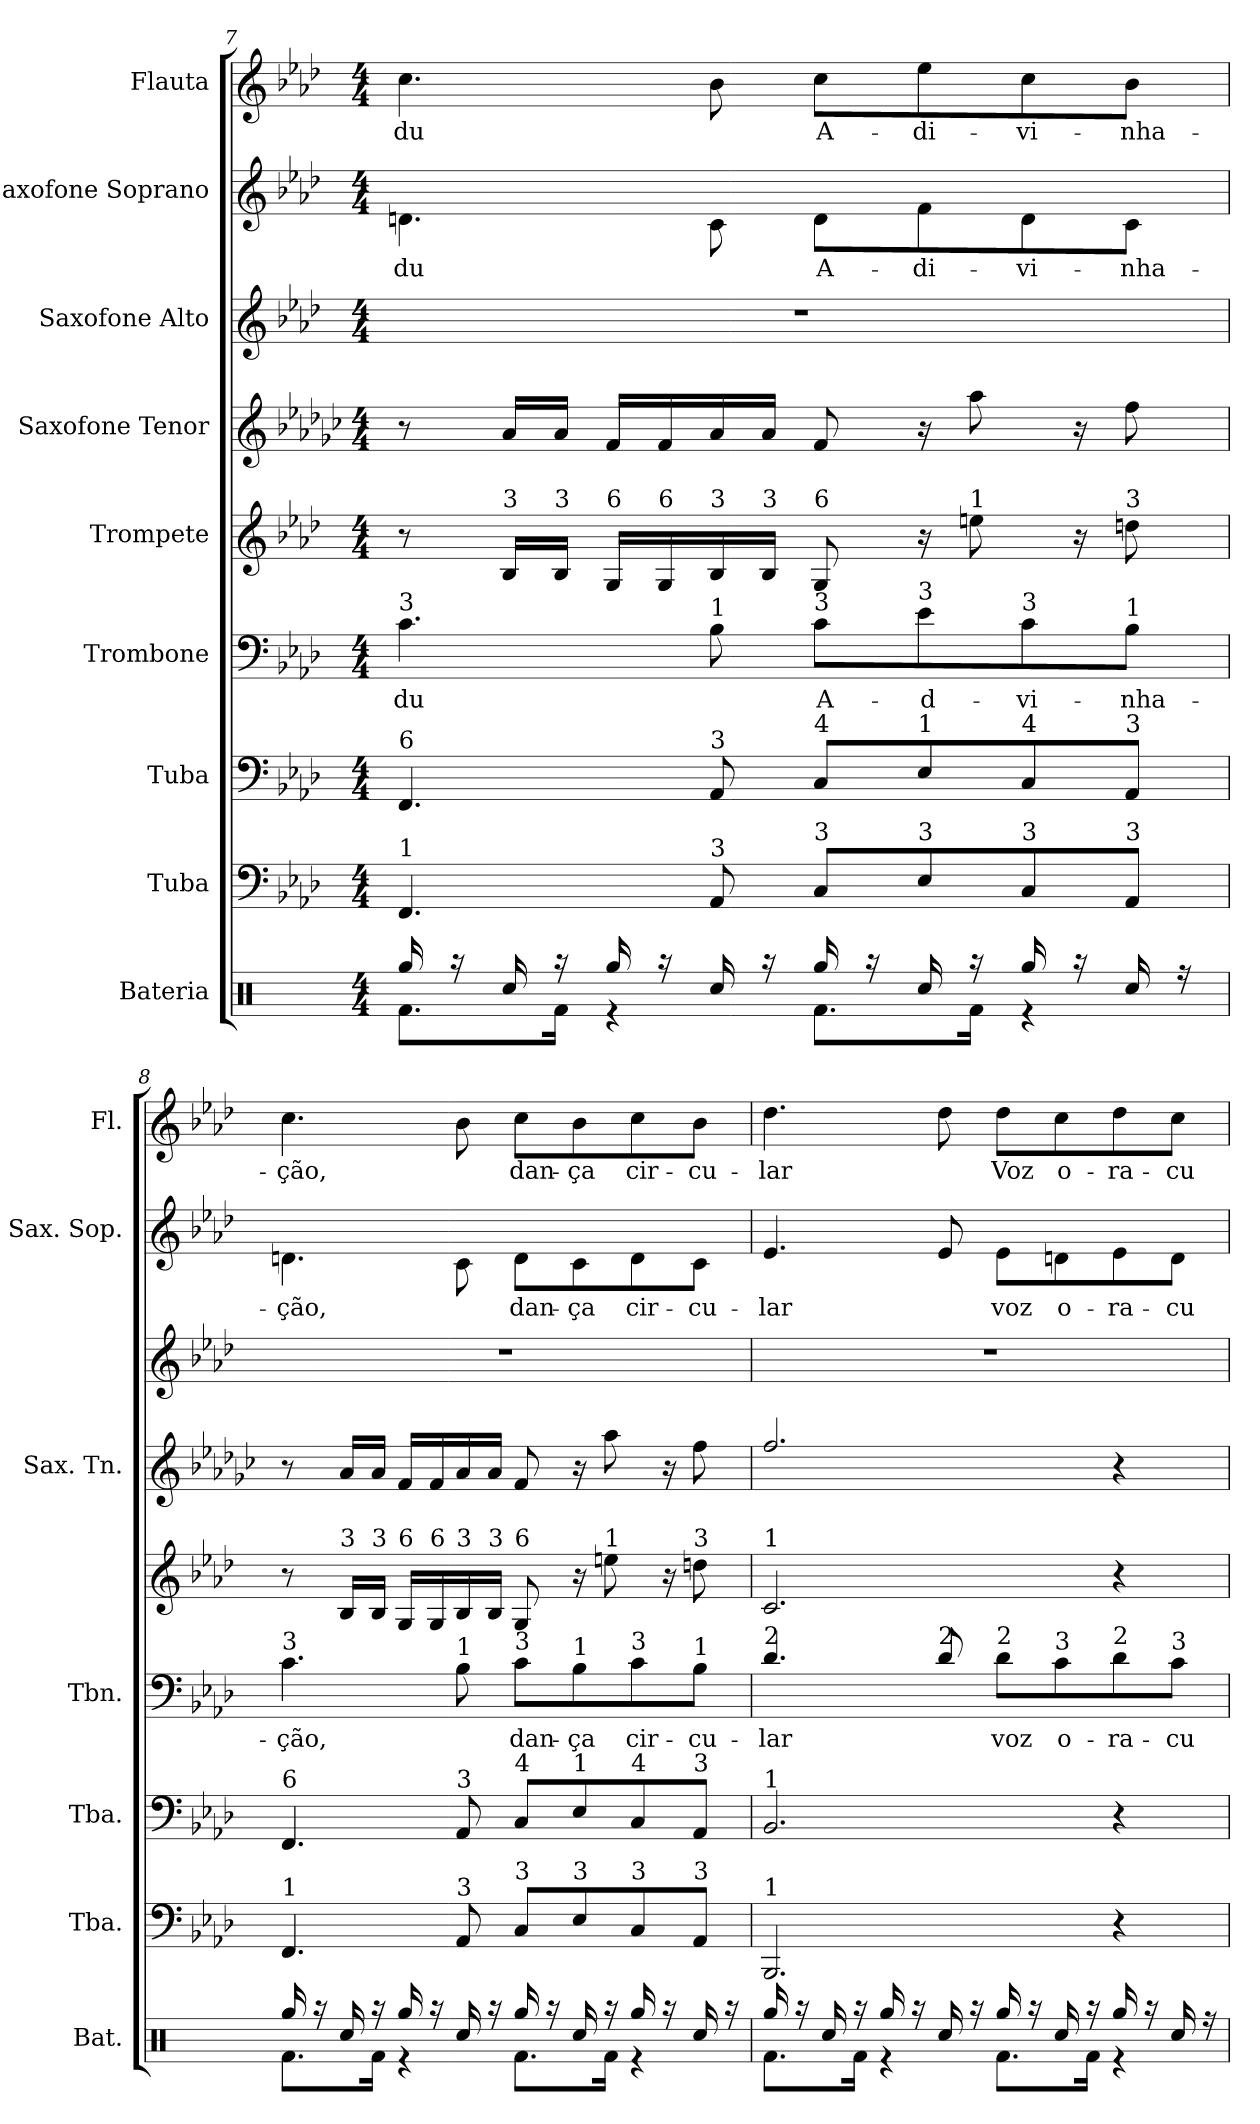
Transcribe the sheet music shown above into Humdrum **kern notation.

**kern	**kern	**kern	**kern	**text	**kern	**kern	**kern	**kern	**text	**kern	**text
*part9	*part8	*part7	*part6	*part6	*part5	*part4	*part3	*part2	*part2	*part1	*part1
*staff9	*staff8	*staff7	*staff6	*staff6	*staff5	*staff4	*staff3	*staff2	*staff2	*staff1	*staff1
*I"Bateria	*I"Tuba	*I"Tuba	*I"Trombone	*	*I"Trompete	*I"Saxofone Tenor	*I"Saxofone Alto	*I"Saxofone Soprano	*	*I"Flauta	*
*I'Bat.	*I'Tba.	*I'Tba.	*I'Tbn.	*	*	*I'Sax. Tn.	*	*I'Sax. Sop.	*	*I'Fl.	*
*clefX	*clefF4	*clefF4	*clefF4	*	*clefG2	*clefG2	*clefG2	*clefG2	*	*clefG2	*
*	*	*	*	*	*ITrd1c2	*ITrd8c14	*ITrd5c9	*ITrd1c2	*	*	*
*k[]	*k[b-e-a-d-]	*k[b-e-a-d-]	*k[b-e-a-d-]	*	*k[b-e-a-d-g-c-]	*k[b-e-a-d-g-c-]	*k[b-e-a-d-g-c-f-]	*k[b-e-a-d-g-c-]	*	*k[b-e-a-d-]	*
*M4/4	*M4/4	*M4/4	*M4/4	*	*M4/4	*M4/4	*M4/4	*M4/4	*	*M4/4	*
=7	=7	=7	=7	=7	=7	=7	=7	=7	=7	=7	=7
*^	*	*	*	*	*	*	*	*	*	*	*
!	!	!	!	!LO:TX:a:t=3	!	!	!	!	!	!	!	!
!	!	!	!LO:TX:a:t=6	!	!	!	!	!	!	!	!	!
!	!	!LO:TX:a:t=1	!	!	!	!	!	!	!	!	!	!
!	!	!	!	!	!LO:LY:b	!	!	!	!	!LO:LY:b	!	!LO:LY:b
16Rgg/	8.Rf\L	4.FF/	4.FF/	4.c\	-du	8r	8r	1r	4.cn\	-du	4.cc\	-du
16r	.	.	.	.	.	.	.	.	.	.	.	.
!	!	!	!	!	!	!LO:TX:a:t=3	!	!	!	!	!	!
16Rcc/	.	.	.	.	.	16A-/LL	16A-/LL	.	.	.	.	.
!	!	!	!	!	!	!LO:TX:a:t=3	!	!	!	!	!	!
16r	16Rf\Jk	.	.	.	.	16A-/JJ	16A-/JJ	.	.	.	.	.
!	!	!	!	!	!	!LO:TX:a:t=6	!	!	!	!	!	!
16Rgg/	4r	.	.	.	.	16F/LL	16F/LL	.	.	.	.	.
!	!	!	!	!	!	!LO:TX:a:t=6	!	!	!	!	!	!
16r	.	.	.	.	.	16F/	16F/	.	.	.	.	.
!	!	!	!	!	!	!LO:TX:a:t=3	!	!	!	!	!	!
!	!	!	!	!LO:TX:a:t=1	!	!	!	!	!	!	!	!
!	!	!	!LO:TX:a:t=3	!	!	!	!	!	!	!	!	!
!	!	!LO:TX:a:t=3	!	!	!	!	!	!	!	!	!	!
16Rcc/	.	8AA-/	8AA-/	8B-\	.	16A-/	16A-/	.	8B-\	.	8b-\	.
!	!	!	!	!	!	!LO:TX:a:t=3	!	!	!	!	!	!
16r	.	.	.	.	.	16A-/JJ	16A-/JJ	.	.	.	.	.
!	!	!	!	!	!	!LO:TX:a:t=6	!	!	!	!	!	!
!	!	!	!	!LO:TX:a:t=3	!	!	!	!	!	!	!	!
!	!	!	!LO:TX:a:t=4	!	!	!	!	!	!	!	!	!
!	!	!LO:TX:a:t=3	!	!	!	!	!	!	!	!	!	!
!	!	!	!	!	!LO:LY:b	!	!	!	!	!LO:LY:b	!	!LO:LY:b
16Rgg/	8.Rf\L	8C/L	8C/L	8c\L	A-	8F/	8F/	.	8c\L	A-	8cc\L	A-
16r	.	.	.	.	.	.	.	.	.	.	.	.
!	!	!	!	!LO:TX:a:t=3	!	!	!	!	!	!	!	!
!	!	!	!LO:TX:a:t=1	!	!	!	!	!	!	!	!	!
!	!	!LO:TX:a:t=3	!	!	!	!	!	!	!	!	!	!
!	!	!	!	!	!LO:LY:b	!	!	!	!	!LO:LY:b	!	!LO:LY:b
16Rcc/	.	8E-/	8E-/	8e-\	-d-	16r	16r	.	8e-\	-di-	8ee-\	-di-
!	!	!	!	!	!	!LO:TX:a:t=1	!	!	!	!	!	!
16r	16Rf\Jk	.	.	.	.	8ddn\	8a-\	.	.	.	.	.
!	!	!	!	!LO:TX:a:t=3	!	!	!	!	!	!	!	!
!	!	!	!LO:TX:a:t=4	!	!	!	!	!	!	!	!	!
!	!	!LO:TX:a:t=3	!	!	!	!	!	!	!	!	!	!
!	!	!	!	!	!LO:LY:b	!	!	!	!	!LO:LY:b	!	!LO:LY:b
16Rgg/	4r	8C/	8C/	8c\	-vi-	.	.	.	8c\	-vi-	8cc\	-vi-
16r	.	.	.	.	.	16r	16r	.	.	.	.	.
!	!	!	!	!	!	!LO:TX:a:t=3	!	!	!	!	!	!
!	!	!	!	!LO:TX:a:t=1	!	!	!	!	!	!	!	!
!	!	!	!LO:TX:a:t=3	!	!	!	!	!	!	!	!	!
!	!	!LO:TX:a:t=3	!	!	!	!	!	!	!	!	!	!
!	!	!	!	!	!LO:LY:b	!	!	!	!	!LO:LY:b	!	!LO:LY:b
16Rcc/	.	8AA-/J	8AA-/J	8B-\J	-nha-	8ccn\	8f\	.	8B-\J	-nha-	8b-\J	-nha-
16r	.	.	.	.	.	.	.	.	.	.	.	.
=8	=8	=8	=8	=8	=8	=8	=8	=8	=8	=8	=8	=8
!	!	!	!	!LO:TX:a:t=3	!	!	!	!	!	!	!	!
!	!	!	!LO:TX:a:t=6	!	!	!	!	!	!	!	!	!
!	!	!LO:TX:a:t=1	!	!	!	!	!	!	!	!	!	!
!	!	!	!	!	!LO:LY:b	!	!	!	!	!LO:LY:b	!	!LO:LY:b
16Rgg/	8.Rf\L	4.FF/	4.FF/	4.c\	-ção,	8r	8r	1r	4.cn\	-ção,	4.cc\	-ção,
16r	.	.	.	.	.	.	.	.	.	.	.	.
!	!	!	!	!	!	!LO:TX:a:t=3	!	!	!	!	!	!
16Rcc/	.	.	.	.	.	16A-/LL	16A-/LL	.	.	.	.	.
!	!	!	!	!	!	!LO:TX:a:t=3	!	!	!	!	!	!
16r	16Rf\Jk	.	.	.	.	16A-/JJ	16A-/JJ	.	.	.	.	.
!	!	!	!	!	!	!LO:TX:a:t=6	!	!	!	!	!	!
16Rgg/	4r	.	.	.	.	16F/LL	16F/LL	.	.	.	.	.
!	!	!	!	!	!	!LO:TX:a:t=6	!	!	!	!	!	!
16r	.	.	.	.	.	16F/	16F/	.	.	.	.	.
!	!	!	!	!	!	!LO:TX:a:t=3	!	!	!	!	!	!
!	!	!	!	!LO:TX:a:t=1	!	!	!	!	!	!	!	!
!	!	!	!LO:TX:a:t=3	!	!	!	!	!	!	!	!	!
!	!	!LO:TX:a:t=3	!	!	!	!	!	!	!	!	!	!
16Rcc/	.	8AA-/	8AA-/	8B-\	.	16A-/	16A-/	.	8B-\	.	8b-\	.
!	!	!	!	!	!	!LO:TX:a:t=3	!	!	!	!	!	!
16r	.	.	.	.	.	16A-/JJ	16A-/JJ	.	.	.	.	.
!	!	!	!	!	!	!LO:TX:a:t=6	!	!	!	!	!	!
!	!	!	!	!LO:TX:a:t=3	!	!	!	!	!	!	!	!
!	!	!	!LO:TX:a:t=4	!	!	!	!	!	!	!	!	!
!	!	!LO:TX:a:t=3	!	!	!	!	!	!	!	!	!	!
!	!	!	!	!	!LO:LY:b	!	!	!	!	!LO:LY:b	!	!LO:LY:b
16Rgg/	8.Rf\L	8C/L	8C/L	8c\L	dan-	8F/	8F/	.	8c\L	dan-	8cc\L	dan-
16r	.	.	.	.	.	.	.	.	.	.	.	.
!	!	!	!	!LO:TX:a:t=1	!	!	!	!	!	!	!	!
!	!	!	!LO:TX:a:t=1	!	!	!	!	!	!	!	!	!
!	!	!LO:TX:a:t=3	!	!	!	!	!	!	!	!	!	!
!	!	!	!	!	!LO:LY:b	!	!	!	!	!LO:LY:b	!	!LO:LY:b
16Rcc/	.	8E-/	8E-/	8B-\	-ça	16r	16r	.	8B-\	-ça	8b-\	-ça
!	!	!	!	!	!	!LO:TX:a:t=1	!	!	!	!	!	!
16r	16Rf\Jk	.	.	.	.	8ddn\	8a-\	.	.	.	.	.
!	!	!	!	!LO:TX:a:t=3	!	!	!	!	!	!	!	!
!	!	!	!LO:TX:a:t=4	!	!	!	!	!	!	!	!	!
!	!	!LO:TX:a:t=3	!	!	!	!	!	!	!	!	!	!
!	!	!	!	!	!LO:LY:b	!	!	!	!	!LO:LY:b	!	!LO:LY:b
16Rgg/	4r	8C/	8C/	8c\	cir-	.	.	.	8c\	cir-	8cc\	cir-
16r	.	.	.	.	.	16r	16r	.	.	.	.	.
!	!	!	!	!	!	!LO:TX:a:t=3	!	!	!	!	!	!
!	!	!	!	!LO:TX:a:t=1	!	!	!	!	!	!	!	!
!	!	!	!LO:TX:a:t=3	!	!	!	!	!	!	!	!	!
!	!	!LO:TX:a:t=3	!	!	!	!	!	!	!	!	!	!
!	!	!	!	!	!LO:LY:b	!	!	!	!	!LO:LY:b	!	!LO:LY:b
16Rcc/	.	8AA-/J	8AA-/J	8B-\J	-cu-	8ccn\	8f\	.	8B-\J	-cu-	8b-\J	-cu-
16r	.	.	.	.	.	.	.	.	.	.	.	.
=9	=9	=9	=9	=9	=9	=9	=9	=9	=9	=9	=9	=9
!	!	!	!	!	!	!LO:TX:a:t=1	!	!	!	!	!	!
!	!	!	!	!LO:TX:a:t=2	!	!	!	!	!	!	!	!
!	!	!	!LO:TX:a:t=1	!	!	!	!	!	!	!	!	!
!	!	!LO:TX:a:t=1	!	!	!	!	!	!	!	!	!	!
!	!	!	!	!	!LO:LY:b	!	!	!	!	!LO:LY:b	!	!LO:LY:b
16Rgg/	8.Rf\L	2.BBB-/	2.BB-/	4.d-/	-lar	2.B-/	2.f/	1r	4.d-/	-lar	4.dd-\	-lar
16r	.	.	.	.	.	.	.	.	.	.	.	.
16Rcc/	.	.	.	.	.	.	.	.	.	.	.	.
16r	16Rf\Jk	.	.	.	.	.	.	.	.	.	.	.
16Rgg/	4r	.	.	.	.	.	.	.	.	.	.	.
16r	.	.	.	.	.	.	.	.	.	.	.	.
!	!	!	!	!LO:TX:a:t=2	!	!	!	!	!	!	!	!
16Rcc/	.	.	.	8d-/	.	.	.	.	8d-/	.	8dd-\	.
16r	.	.	.	.	.	.	.	.	.	.	.	.
!	!	!	!	!LO:TX:a:t=2	!	!	!	!	!	!	!	!
!	!	!	!	!	!LO:LY:b	!	!	!	!	!LO:LY:b	!	!LO:LY:b
16Rgg/	8.Rf\L	.	.	8d-\L	voz	.	.	.	8d-\L	voz	8dd-\L	Voz
16r	.	.	.	.	.	.	.	.	.	.	.	.
!	!	!	!	!LO:TX:a:t=3	!	!	!	!	!	!	!	!
!	!	!	!	!	!LO:LY:b	!	!	!	!	!LO:LY:b	!	!LO:LY:b
16Rcc/	.	.	.	8c\	o-	.	.	.	8cn\	o-	8cc\	o-
16r	16Rf\Jk	.	.	.	.	.	.	.	.	.	.	.
!	!	!	!	!LO:TX:a:t=2	!	!	!	!	!	!	!	!
!	!	!	!	!	!LO:LY:b	!	!	!	!	!LO:LY:b	!	!LO:LY:b
16Rgg/	4r	4r	4r	8d-\	-ra-	4r	4r	.	8d-\	-ra-	8dd-\	-ra-
16r	.	.	.	.	.	.	.	.	.	.	.	.
!	!	!	!	!LO:TX:a:t=3	!	!	!	!	!	!	!	!
!	!	!	!	!	!LO:LY:b	!	!	!	!	!LO:LY:b	!	!LO:LY:b
16Rcc/	.	.	.	8c\J	-cu-	.	.	.	8c\J	-cu-	8cc\J	-cu-
16r	.	.	.	.	.	.	.	.	.	.	.	.
*v	*v	*	*	*	*	*	*	*	*	*	*	*
=	=	=	=	=	=	=	=	=	=	=	=
*-	*-	*-	*-	*-	*-	*-	*-	*-	*-	*-	*-
